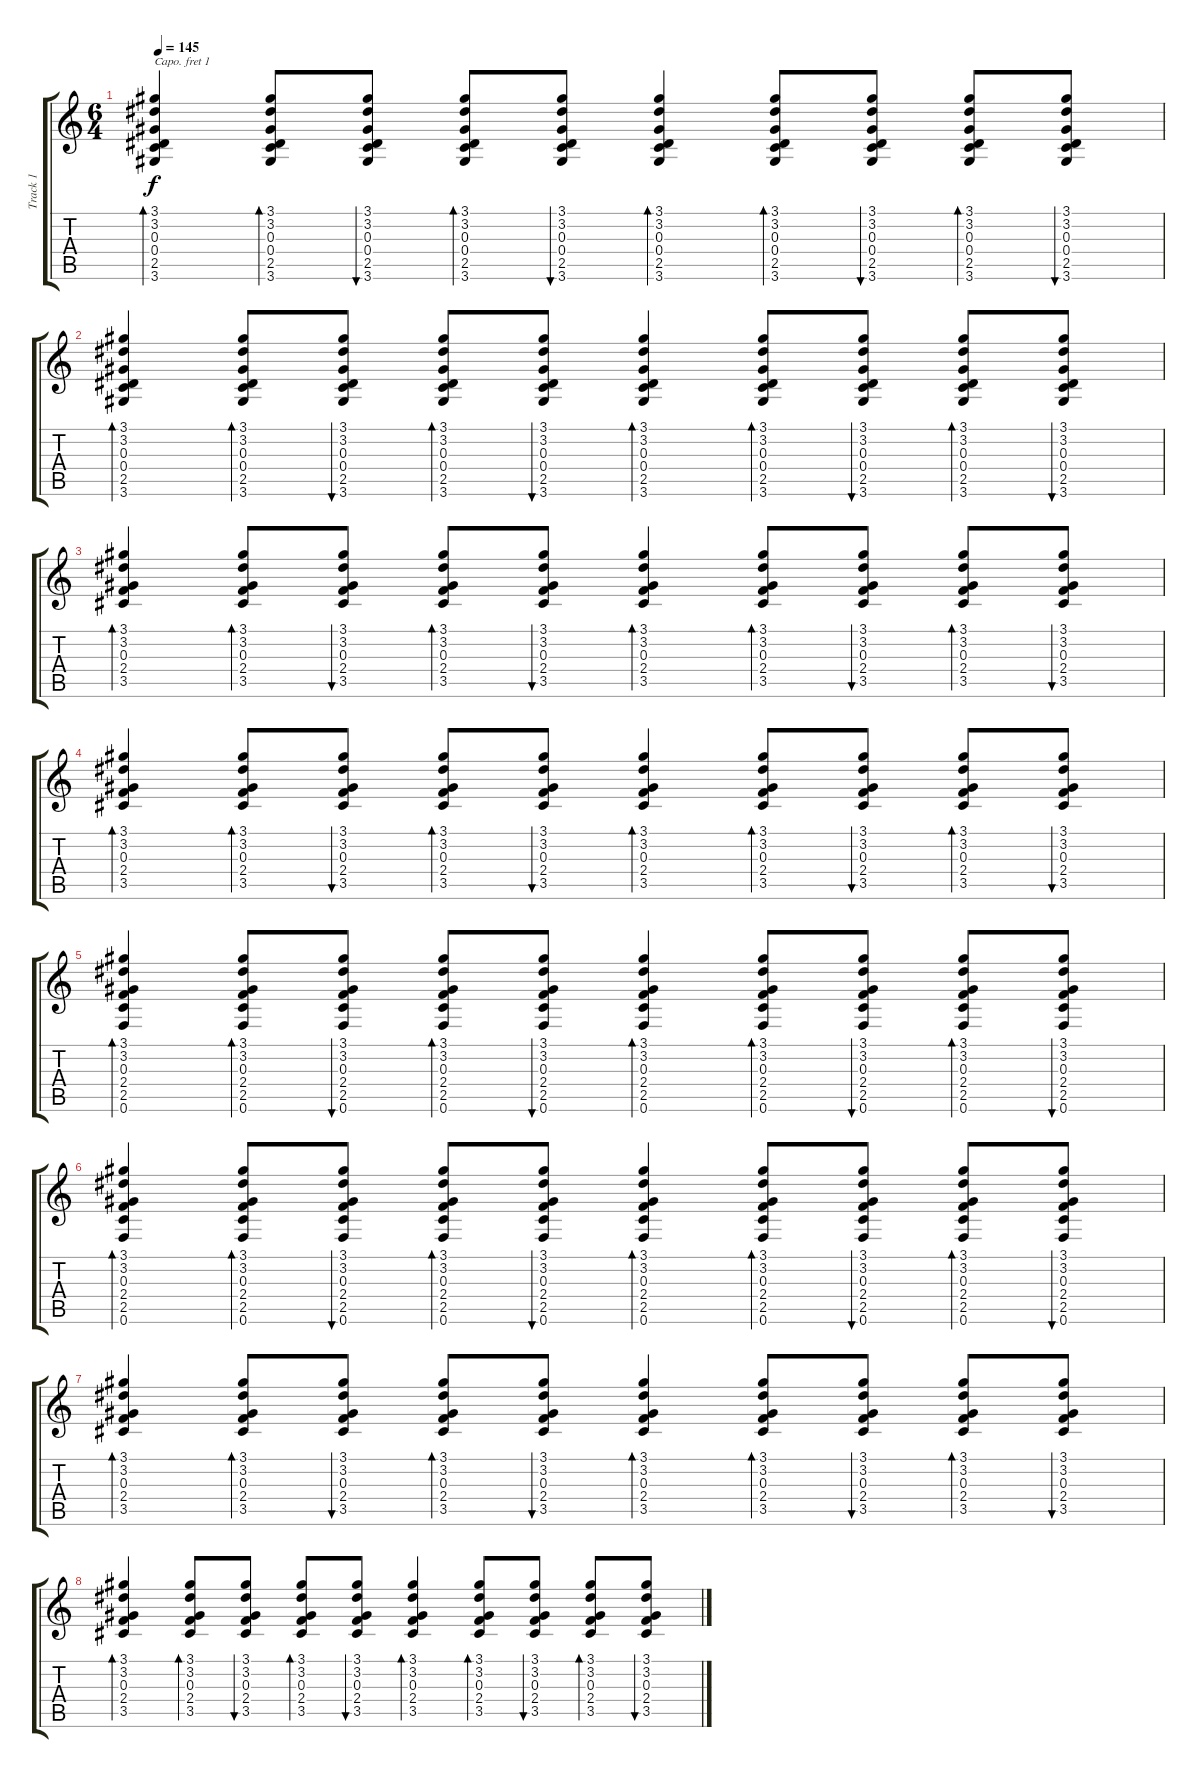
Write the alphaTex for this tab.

\track ("Track 1" "Track 1") {instrument acousticguitarsteel}
\staff {score tabs}
\capo 1
\tuning (E4 B3 G3 D3 A2 E2) {hide}
\ts (6 4)
\tempo 145
\clef g2
\ks c
(3.1 3.2 0.3 0.4 2.5 3.6).4{bd 60 dy f} (3.1 3.2 0.3 0.4 2.5 3.6).8{bd 60} (3.1 3.2 0.3 0.4 2.5 3.6).8{bu 60} (3.1 3.2 0.3 0.4 2.5 3.6).8{bd 60} (3.1 3.2 0.3 0.4 2.5 3.6).8{bu 60} (3.1 3.2 0.3 0.4 2.5 3.6).4{bd 60} (3.1 3.2 0.3 0.4 2.5 3.6).8{bd 60} (3.1 3.2 0.3 0.4 2.5 3.6).8{bu 60} (3.1 3.2 0.3 0.4 2.5 3.6).8{bd 60} (3.1 3.2 0.3 0.4 2.5 3.6).8{bu 60} |
(3.1 3.2 0.3 0.4 2.5 3.6).4{bd 60} (3.1 3.2 0.3 0.4 2.5 3.6).8{bd 60} (3.1 3.2 0.3 0.4 2.5 3.6).8{bu 60} (3.1 3.2 0.3 0.4 2.5 3.6).8{bd 60} (3.1 3.2 0.3 0.4 2.5 3.6).8{bu 60} (3.1 3.2 0.3 0.4 2.5 3.6).4{bd 60} (3.1 3.2 0.3 0.4 2.5 3.6).8{bd 60} (3.1 3.2 0.3 0.4 2.5 3.6).8{bu 60} (3.1 3.2 0.3 0.4 2.5 3.6).8{bd 60} (3.1 3.2 0.3 0.4 2.5 3.6).8{bu 60} |
(3.1 3.2 0.3 2.4 3.5).4{bd 60} (3.1 3.2 0.3 2.4 3.5).8{bd 60} (3.1 3.2 0.3 2.4 3.5).8{bu 60} (3.1 3.2 0.3 2.4 3.5).8{bd 60} (3.1 3.2 0.3 2.4 3.5).8{bu 60} (3.1 3.2 0.3 2.4 3.5).4{bd 60} (3.1 3.2 0.3 2.4 3.5).8{bd 60} (3.1 3.2 0.3 2.4 3.5).8{bu 60} (3.1 3.2 0.3 2.4 3.5).8{bd 60} (3.1 3.2 0.3 2.4 3.5).8{bu 60} |
(3.1 3.2 0.3 2.4 3.5).4{bd 60} (3.1 3.2 0.3 2.4 3.5).8{bd 60} (3.1 3.2 0.3 2.4 3.5).8{bu 60} (3.1 3.2 0.3 2.4 3.5).8{bd 60} (3.1 3.2 0.3 2.4 3.5).8{bu 60} (3.1 3.2 0.3 2.4 3.5).4{bd 60} (3.1 3.2 0.3 2.4 3.5).8{bd 60} (3.1 3.2 0.3 2.4 3.5).8{bu 60} (3.1 3.2 0.3 2.4 3.5).8{bd 60} (3.1 3.2 0.3 2.4 3.5).8{bu 60} |
(3.1 3.2 0.3 2.4 2.5 0.6).4{bd 60} (3.1 3.2 0.3 2.4 2.5 0.6).8{bd 60} (3.1 3.2 0.3 2.4 2.5 0.6).8{bu 60} (3.1 3.2 0.3 2.4 2.5 0.6).8{bd 60} (3.1 3.2 0.3 2.4 2.5 0.6).8{bu 60} (3.1 3.2 0.3 2.4 2.5 0.6).4{bd 60} (3.1 3.2 0.3 2.4 2.5 0.6).8{bd 60} (3.1 3.2 0.3 2.4 2.5 0.6).8{bu 60} (3.1 3.2 0.3 2.4 2.5 0.6).8{bd 60} (3.1 3.2 0.3 2.4 2.5 0.6).8{bu 60} |
(3.1 3.2 0.3 2.4 2.5 0.6).4{bd 60} (3.1 3.2 0.3 2.4 2.5 0.6).8{bd 60} (3.1 3.2 0.3 2.4 2.5 0.6).8{bu 60} (3.1 3.2 0.3 2.4 2.5 0.6).8{bd 60} (3.1 3.2 0.3 2.4 2.5 0.6).8{bu 60} (3.1 3.2 0.3 2.4 2.5 0.6).4{bd 60} (3.1 3.2 0.3 2.4 2.5 0.6).8{bd 60 beam Up} (3.1 3.2 0.3 2.4 2.5 0.6).8{bu 60 beam Up} (3.1 3.2 0.3 2.4 2.5 0.6).8{bd 60 beam Up} (3.1 3.2 0.3 2.4 2.5 0.6).8{bu 60 beam Up} |
(3.1 3.2 0.3 2.4 3.5).4{bd 60} (3.1 3.2 0.3 2.4 3.5).8{bd 60} (3.1 3.2 0.3 2.4 3.5).8{bu 60} (3.1 3.2 0.3 2.4 3.5).8{bd 60} (3.1 3.2 0.3 2.4 3.5).8{bu 60} (3.1 3.2 0.3 2.4 3.5).4{bd 60} (3.1 3.2 0.3 2.4 3.5).8{bd 60} (3.1 3.2 0.3 2.4 3.5).8{bu 60} (3.1 3.2 0.3 2.4 3.5).8{bd 60} (3.1 3.2 0.3 2.4 3.5).8{bu 60} |
(3.1 3.2 0.3 2.4 3.5).4{bd 60} (3.1 3.2 0.3 2.4 3.5).8{bd 60} (3.1 3.2 0.3 2.4 3.5).8{bu 60} (3.1 3.2 0.3 2.4 3.5).8{bd 60} (3.1 3.2 0.3 2.4 3.5).8{bu 60} (3.1 3.2 0.3 2.4 3.5).4{bd 60} (3.1 3.2 0.3 2.4 3.5).8{bd 60} (3.1 3.2 0.3 2.4 3.5).8{bu 60} (3.1 3.2 0.3 2.4 3.5).8{bd 60} (3.1 3.2 0.3 2.4 3.5).8{bu 60}
